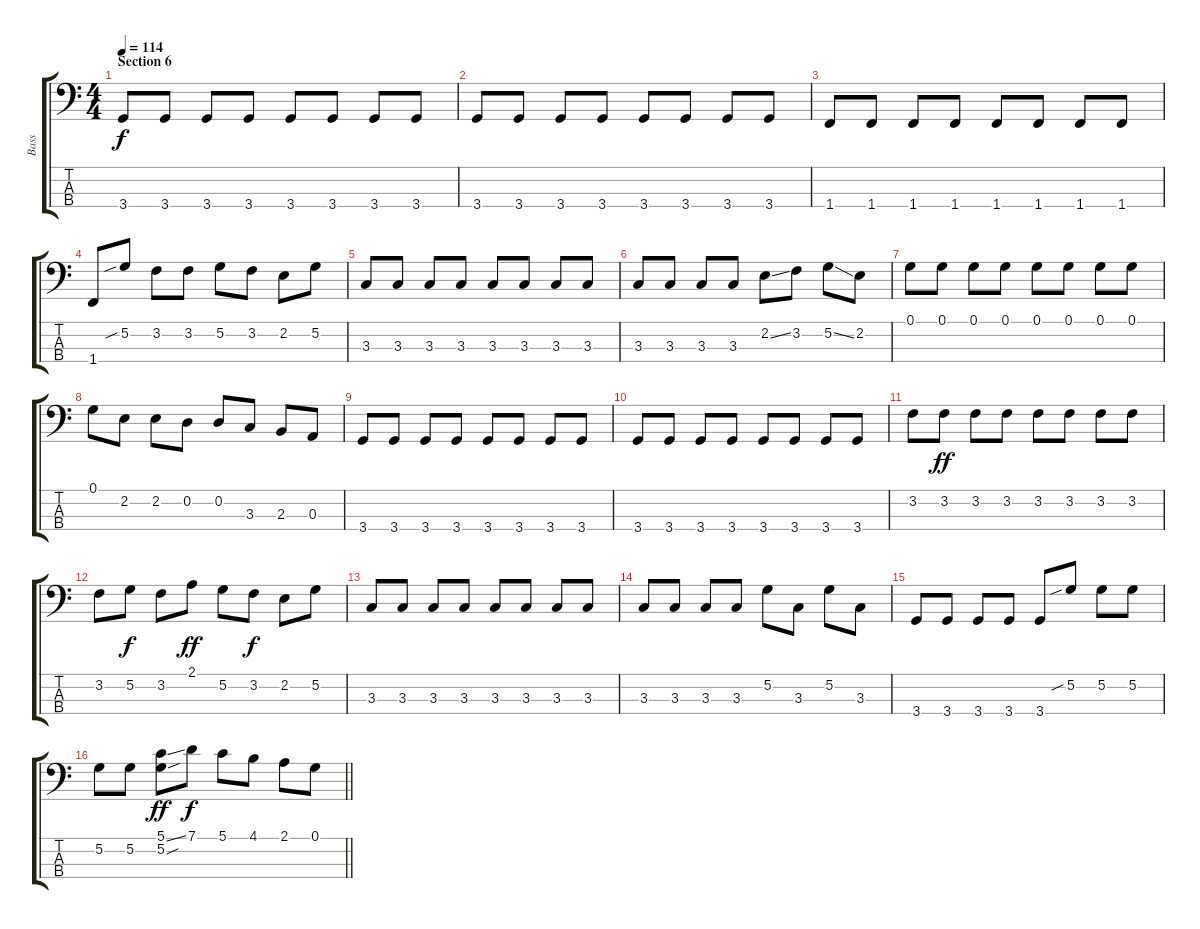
\track ("Bass" "Bass") {instrument slapbass1}
\staff {score tabs}
\tuning (G2 D2 A1 E1) {hide}
\ts (4 4)
\section ("" "Section 6")
\tempo 114
\clef f4
\ks c
3.4.8{dy f} 3.4.8 3.4.8 3.4.8 3.4.8 3.4.8 3.4.8 3.4.8 |
3.4.8 3.4.8 3.4.8 3.4.8 3.4.8 3.4.8 3.4.8 3.4.8 |
1.4.8 1.4.8 1.4.8 1.4.8 1.4.8 1.4.8 1.4.8 1.4.8 |
1.4.8 5.2{sib}.8 3.2.8 3.2.8 5.2.8 3.2.8 2.2.8 5.2.8 |
3.3.8 3.3.8 3.3.8 3.3.8 3.3.8 3.3.8 3.3.8 3.3.8 |
3.3.8 3.3.8 3.3.8 3.3.8 2.2{ss}.8 3.2.8 5.2{ss}.8 2.2.8 |
0.1.8 0.1.8 0.1.8 0.1.8 0.1.8 0.1.8 0.1.8 0.1.8 |
0.1.8 2.2.8 2.2.8 0.2.8 0.2.8 3.3.8 2.3.8 0.3.8 |
3.4.8{instrument electricbasspick} 3.4.8 3.4.8 3.4.8 3.4.8 3.4.8 3.4.8 3.4.8 |
3.4.8 3.4.8 3.4.8 3.4.8 3.4.8 3.4.8 3.4.8 3.4.8 |
3.2.8 3.2.8{dy ff} 3.2.8 3.2.8 3.2.8 3.2.8 3.2.8 3.2.8 |
3.2.8 5.2.8{dy f} 3.2.8 2.1.8{dy ff} 5.2.8 3.2.8{dy f} 2.2.8 5.2.8 |
3.3.8 3.3.8 3.3.8 3.3.8 3.3.8 3.3.8 3.3.8 3.3.8 |
3.3.8 3.3.8 3.3.8 3.3.8 5.2.8 3.3.8 5.2.8 3.3.8 |
3.4.8 3.4.8 3.4.8 3.4.8 3.4.8 5.2{sib}.8 5.2.8 5.2.8 |
\barLineRight lightlight
5.2.8 5.2.8 (5.1{ss} 5.2{sou}).8{dy ff} 7.1.8{dy f} 5.1.8 4.1.8 2.1.8 0.1.8
